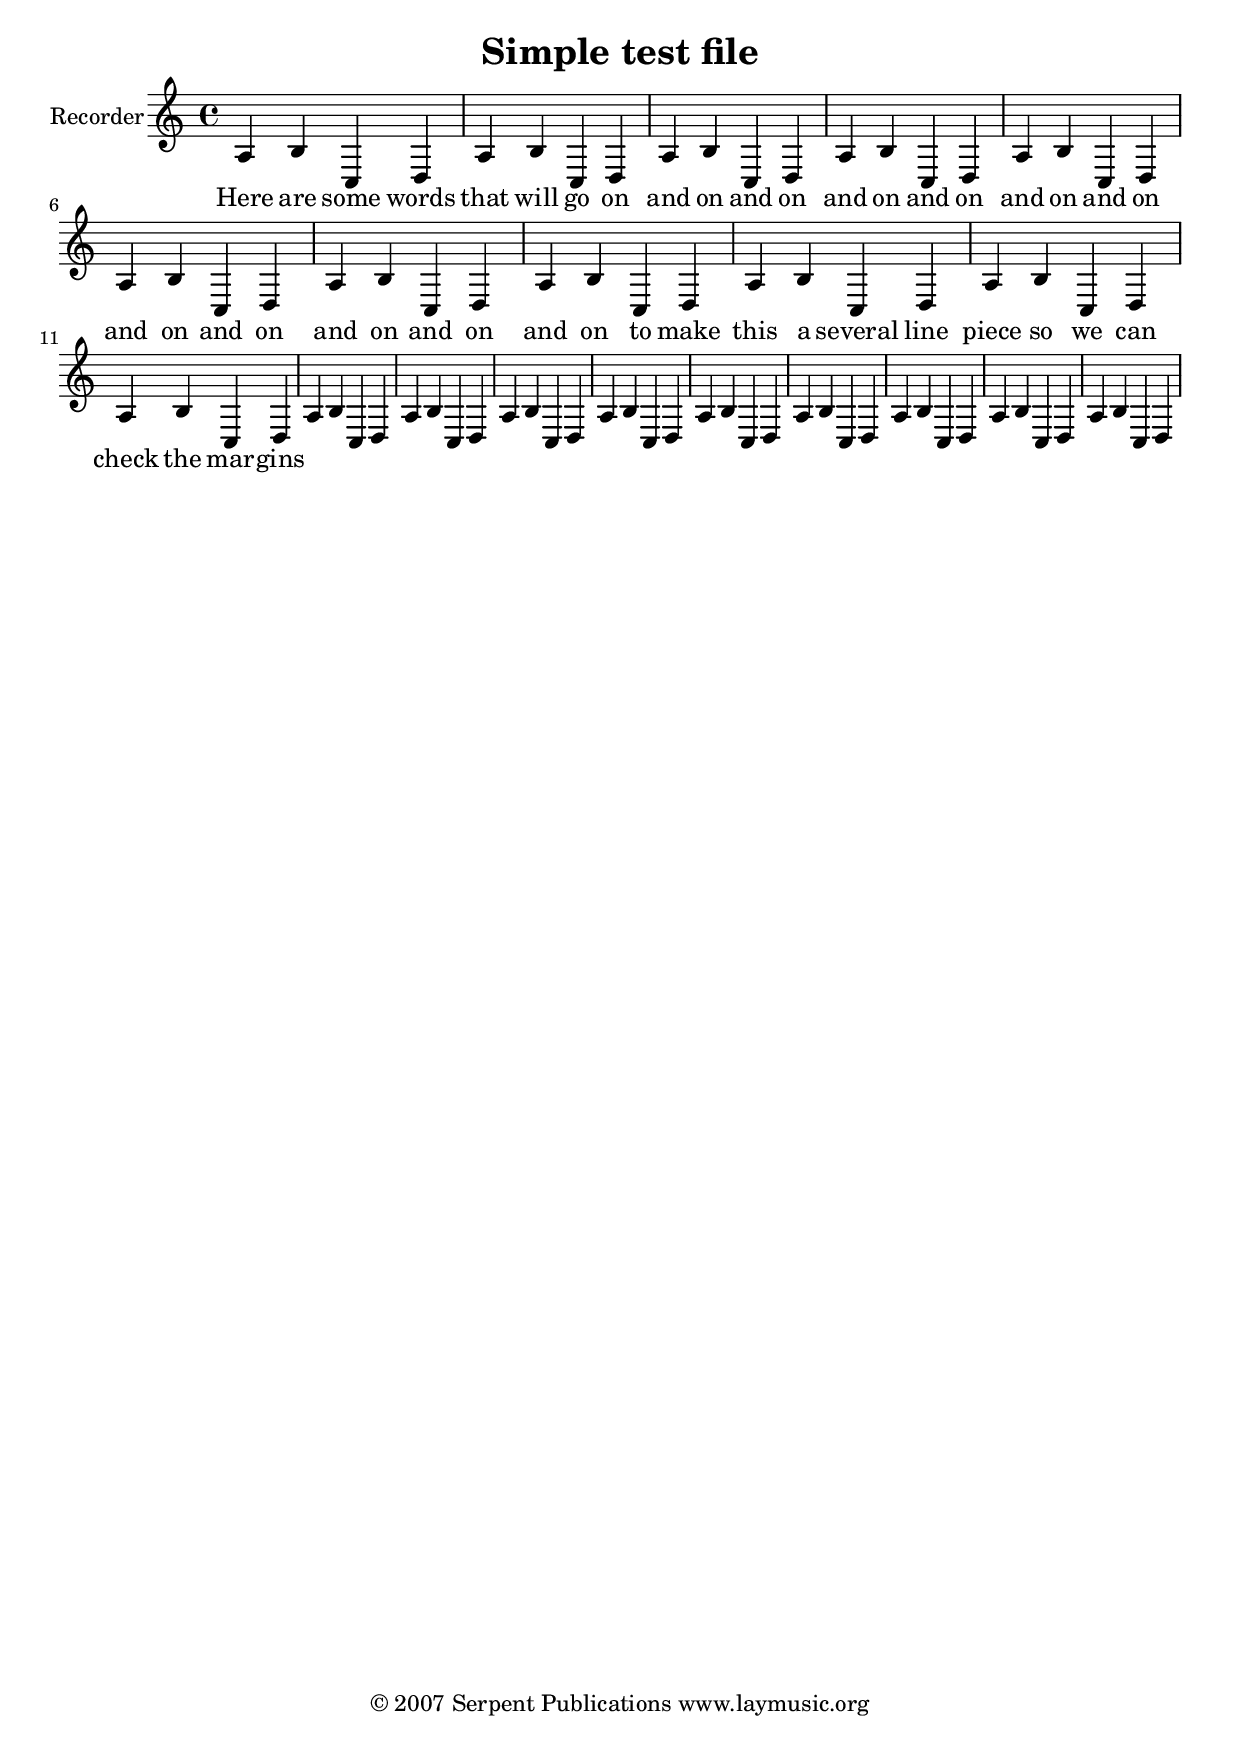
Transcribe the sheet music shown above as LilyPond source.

\version "2.11.60"
\header {
	title = "Simple test file"
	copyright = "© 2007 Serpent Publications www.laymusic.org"
}
voicedefault =  {
\repeat unfold 20 
{a b c d}
}

\score{
    <<

	\context Staff="default"
	{
        \set Staff.instrumentName = "Recorder"
	    \voicedefault 
	}
\addlyrics {\lyricmode{ Here are some words that will go on and on and on and on and on and on and on and on and on and on and on and on to make this a several line piece so we can check the mar -- gins }}

    >>
	\layout {
	}
}
% Local Variables:
% coding: utf-8
% End:
